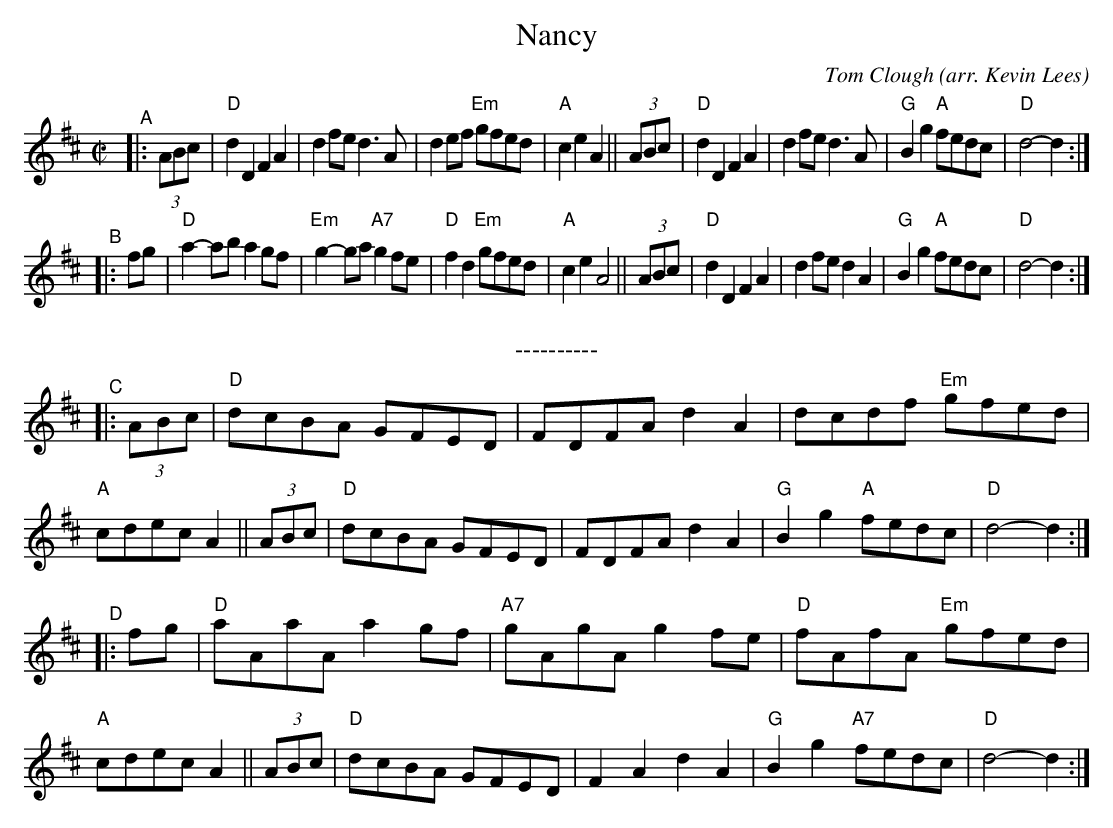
X:1
T: Nancy
C: Tom Clough
O: arr. Kevin Lees
M: C|
K: D
"^A"|:\
(3ABc | "D"d2D2 F2A2 | d2fe d3A | d2ef "Em"gfed | "A"c2e2 A2 ||\
(3ABc | "D"d2D2 F2A2 | d2fe d3A | "G"B2g2 "A"fedc| "D"d4- d2 :|
"^B"|:\
   fg | "D"a2-ab a2gf | "Em"g2-ga "A7"g2fe | "D"f2d2 "Em"gfed | "A"c2e2 A4 ||\
(3ABc | "D"d2D2  F2A2 |     d2fe      d2A2 | "G"B2g2  "A"fedc | "D"d4- d2 :|
%%center ----------
"^C"|:\
(3ABc | "D"dcBA GFED | FDFA d2A2 |    dcdf "Em"gfed | "A"cdec A2 ||\
(3ABc | "D"dcBA GFED | FDFA d2A2 | "G"B2g2  "A"fedc |  "D"d4- d2 :|
"^D"|:\
  fg  | "D"aAaA a2gf | "A7"gAgA g2fe | "D"fAfA "Em"gfed | "A"cdec A2 ||\
(3ABc | "D"dcBA GFED |     F2A2 d2A2 | "G"B2g2 "A7"fedc | "D"d4- d2 :|
